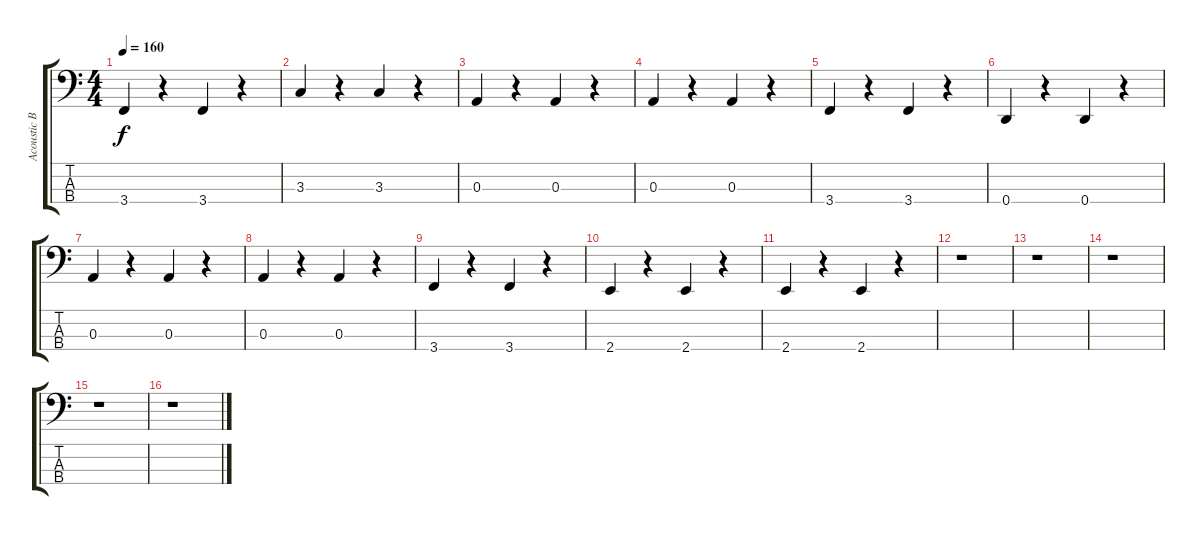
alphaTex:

\track ("Acoustic Bass" "Acoustic B") {instrument acousticbass}
\staff {score tabs}
\tuning (G2 D2 A1 D1) {hide}
\ts (4 4)
\tempo 160
\clef f4
\ks c
3.4.4{dy f} r.4 3.4.4 r.4 |
3.3.4 r.4 3.3.4 r.4 |
0.3.4 r.4 0.3.4 r.4 |
0.3.4 r.4 0.3.4 r.4 |
3.4.4 r.4 3.4.4 r.4 |
0.4.4 r.4 0.4.4 r.4 |
0.3.4 r.4 0.3.4 r.4 |
0.3.4 r.4 0.3.4 r.4 |
3.4.4 r.4 3.4.4 r.4 |
2.4.4 r.4 2.4.4 r.4 |
2.4.4 r.4 2.4.4 r.4 |
r.1 |
r.1 |
r.1 |
r.1 |
r.1
